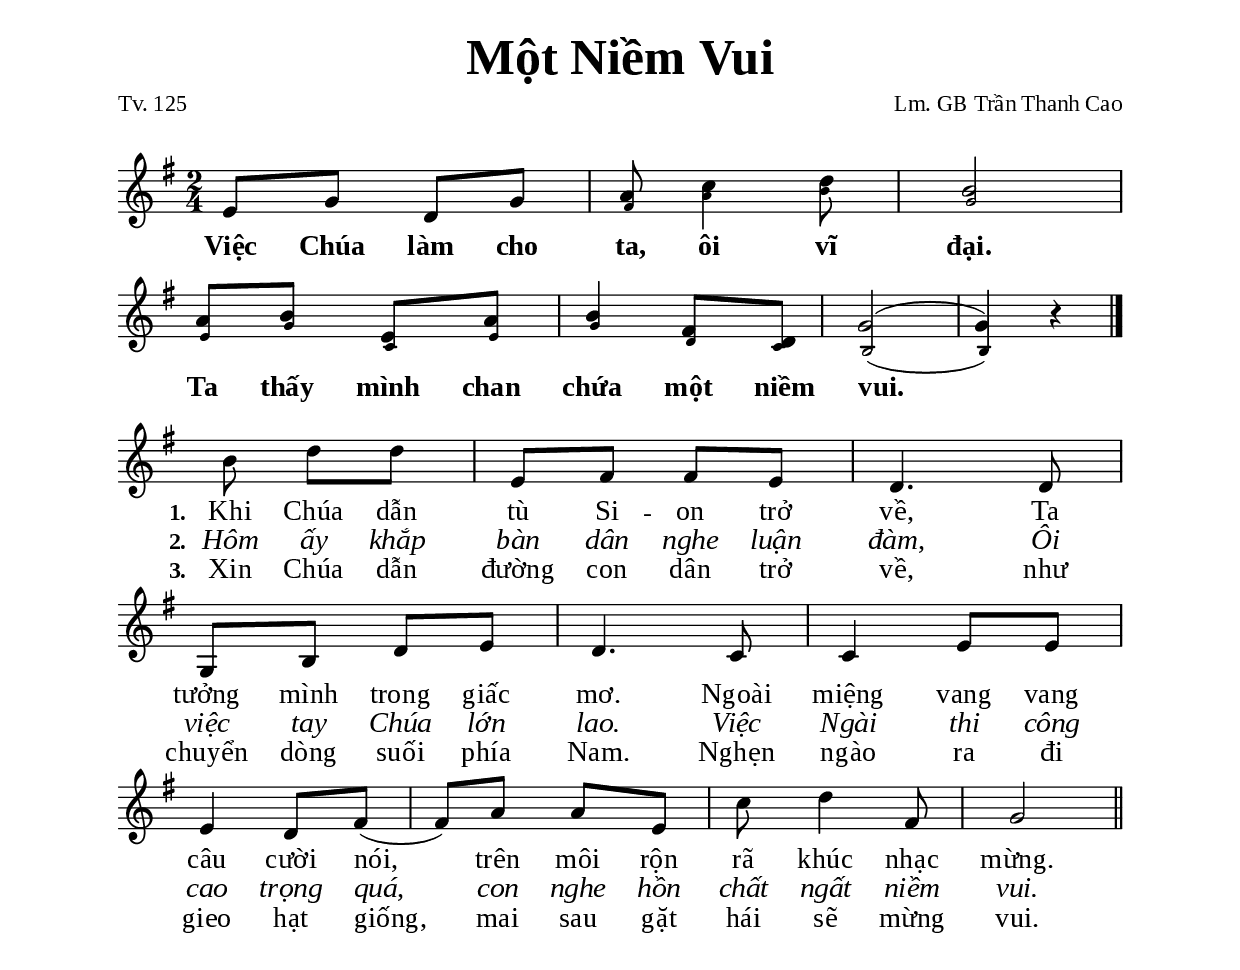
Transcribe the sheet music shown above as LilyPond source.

% Cài đặt chung
\version "2.22.1"
\include "english.ly"

\header {
  title = \markup { \fontsize #3 "Một Niềm Vui" }
  poet = "Tv. 125"
  composer = "Lm. GB Trần Thanh Cao"
  arranger = " "
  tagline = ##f
}

% Nhạc điệp khúc
nhacDiepKhucSop = \relative c' {
  e8 g d g |
  a c4 d8 |
  b2 |
  a8 b e, a |
  b4 fs8 d |
  g2 ^( |
  g4) r \bar "|."
}

nhacDiepKhucBass = \relative c' {
  \skip 2
  fs8 a4 b8 |
  g2 |
  e8 g c, e |
  g4 d8 c |
  b2 _( |
  b4) r
}

% Nhạc phiên khúc
nhacPhienKhuc = \relative c' {
  \partial 4. b'8 d d |
  e, fs fs e |
  d4. d8 |
  g, b d e |
  d4. c8 |
  c4 e8 e |
  e4 d8 fs ( |
  fs) a a e |
  c' d4 fs,8 |
  g2 \bar "||"
}

% Lời điệp khúc
loiDiepKhuc = \lyricmode {
  Việc Chúa làm cho ta, ôi vĩ đại.
  Ta thấy mình chan chứa một niềm vui.
}

% Lời phiên khúc
loiPhienKhucMot = \lyricmode {
  \set stanza = #"1. "
  Khi Chúa dẫn tù Si -- on trở về,
  Ta tưởng mình trong giấc mơ.
  Ngoài miệng vang vang câu cười nói,
  trên môi rộn rã khúc nhạc mừng.
}

loiPhienKhucHai = \lyricmode {
  \override Lyrics.LyricText.font-shape = #'italic
  \set stanza = #"2. "
  Hôm ấy khắp bàn dân nghe luận đàm,
  Ôi việc tay Chúa lớn lao.
  Việc Ngài thi công cao trọng quá,
  con nghe hồn chất ngất niềm vui.
}

loiPhienKhucBa = \lyricmode {
  \set stanza = #"3. "
  Xin Chúa dẫn đường con dân trở về,
  như chuyển dòng suối phía Nam.
  Nghẹn ngào ra đi gieo hạt giống,
  mai sau gặt hái sẽ mừng vui.
}

% Dàn trang
\paper {
  #(set-paper-size "a4")
  top-margin = 15\mm
  bottom-margin = 10\mm
  left-margin = 20\mm
  right-margin = 20\mm
  indent = #0
  #(define fonts
    (make-pango-font-tree
      "Liberation Serif"
      "Liberation Serif"
      "Liberation Serif"
      (/ 20 20)))
  page-count = #1
  %system-system-spacing = #'((basic-distance . 13))
  score-system-spacing = #'((basic-distance . 14))
}

% Thiết lập tông và nhịp
TongNhip = { \key g \major \time 2/4 }

% Đổi kích thước nốt cho bè phụ
notBePhu =
#(define-music-function (font-size music) (number? ly:music?)
   (for-some-music
     (lambda (m)
       (if (music-is-of-type? m 'rhythmic-event)
           (begin
             (set! (ly:music-property m 'tweaks)
                   (cons `(font-size . ,font-size)
                         (ly:music-property m 'tweaks)))
             #t)
           #f))
     music)
   music)

\score {
  \new ChoirStaff <<
    \new Staff = diepKhuc \with {
        \consists "Merge_rests_engraver"
        %\magnifyStaff #(magstep +1)
        printPartCombineTexts = ##f
      }
      <<
      \new Voice \TongNhip \partCombine 
        \nhacDiepKhucSop
        \notBePhu -3 { \nhacDiepKhucBass }
      \new NullVoice = nhacThamChieu \nhacDiepKhucSop
      \new Lyrics \lyricsto nhacThamChieu \loiDiepKhuc
      >>
  >>
  \layout {
    \override Lyrics.LyricText.font-series = #'bold
    \override Lyrics.LyricText.font-size = #+2
    \override Lyrics.LyricSpace.minimum-distance = #4
    \override Score.BarNumber.break-visibility = ##(#f #f #f)
    \override Score.SpacingSpanner.uniform-stretching = ##t
  }
}

\score {
  \new ChoirStaff <<
    \new Staff = phienKhuc \with {
        %\magnifyStaff #(magstep +1)
      }
      <<
      \new Voice = beSop {
        \key g \major \time 2/4 \nhacPhienKhuc
      }
    >>
    \new Lyrics \lyricsto beSop \loiPhienKhucMot
    \new Lyrics \lyricsto beSop \loiPhienKhucHai
    \new Lyrics \lyricsto beSop \loiPhienKhucBa
  >>
  \layout {
    \override Staff.TimeSignature.transparent = ##t
    \override Lyrics.LyricText.font-size = #+2
    \override Lyrics.LyricSpace.minimum-distance = #3.0
    \override Score.BarNumber.break-visibility = ##(#f #f #f)
    \override Score.SpacingSpanner.uniform-stretching = ##t
  } 
}
